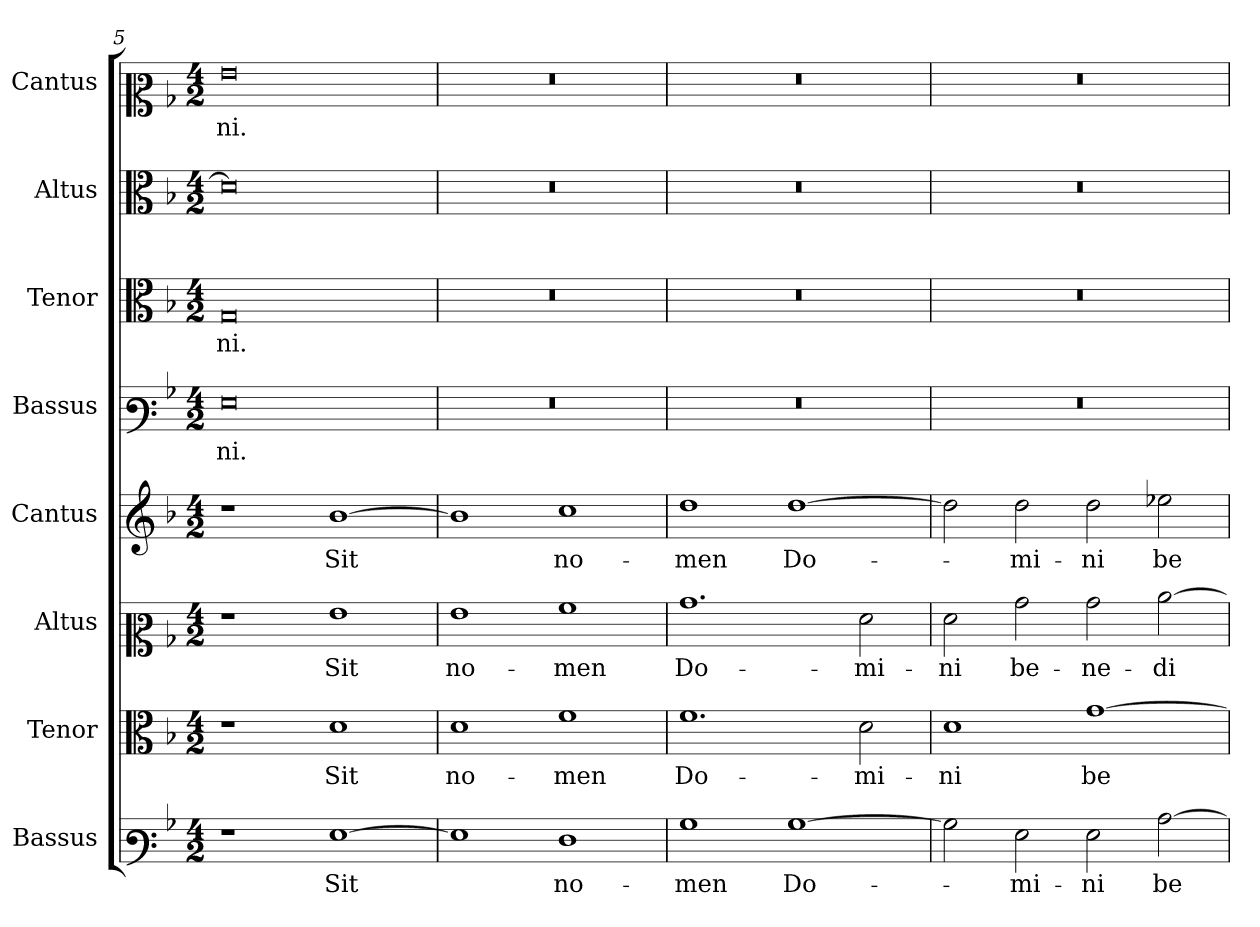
**kern	**text	**kern	**text	**kern	**text	**kern	**text	**kern	**text	**kern	**text	**kern	**kern	**text
*part8	*part8	*part7	*part7	*part6	*part6	*part5	*part5	*part4	*part4	*part3	*part3	*part2	*part1	*part1
*staff8	*staff8	*staff7	*staff7	*staff6	*staff6	*staff5	*staff5	*staff4	*staff4	*staff3	*staff3	*staff2	*staff1	*staff1
*I"Bassus	*	*I"Tenor	*	*I"Altus	*	*I"Cantus	*	*I"Bassus	*	*I"Tenor	*	*I"Altus	*I"Cantus	*
*I'B.	*	*I'T.	*	*I'A.	*	*I'C.	*	*I'B.	*	*I'T.	*	*I'A.	*I'C.	*
*clefF3	*	*clefC3	*	*clefC2	*	*clefG2	*	*clefF3	*	*clefC3	*	*clefC3	*clefC2	*
*k[b-]	*	*k[b-]	*	*k[b-]	*	*k[b-]	*	*k[b-]	*	*k[b-]	*	*k[b-]	*k[b-]	*
*M4/2	*	*M4/2	*	*M4/2	*	*M4/2	*	*M4/2	*	*M4/2	*	*M4/2	*M4/2	*
=5	=5	=5	=5	=5	=5	=5	=5	=5	=5	=5	=5	=5	=5	=5
1r	.	1r	.	1r	.	1r	.	0G	-ni.	0G	-ni.	0d]	0g	-ni.
[1G	Sit	1d	Sit	1g	Sit	[1b-	Sit	.	.	.	.	.	.	.
=6	=6	=6	=6	=6	=6	=6	=6	=6	=6	=6	=6	=6	=6	=6
!	!	!	!	!	!	!	!	!LO:N:vis=1	!	!LO:N:vis=1	!	!LO:N:vis=1	!LO:N:vis=1	!
1G]	.	1d	no-	1g	no-	1b-]	.	0r	.	0r	.	0r	0r	.
1F	no-	1f	-men	1a	-men	1cc	no-	.	.	.	.	.	.	.
=7	=7	=7	=7	=7	=7	=7	=7	=7	=7	=7	=7	=7	=7	=7
!	!	!	!	!	!	!	!	!LO:N:vis=1	!	!LO:N:vis=1	!	!LO:N:vis=1	!LO:N:vis=1	!
1B-	-men	1.f	Do-	1.b-	Do-	1dd	-men	0r	.	0r	.	0r	0r	.
[1B-	Do-	.	.	.	.	[1dd	Do-	.	.	.	.	.	.	.
.	.	2d\	-mi-	2f\	-mi-	.	.	.	.	.	.	.	.	.
=8	=8	=8	=8	=8	=8	=8	=8	=8	=8	=8	=8	=8	=8	=8
!	!	!	!	!	!	!	!	!LO:N:vis=1	!	!LO:N:vis=1	!	!LO:N:vis=1	!LO:N:vis=1	!
2B-\]	.	1d	-ni	2f\	-ni	2dd\]	.	0r	.	0r	.	0r	0r	.
2G\	-mi-	.	.	2b-\	be-	2dd\	-mi-	.	.	.	.	.	.	.
2G\	-ni	[1g	be-	2b-\	-ne-	2dd\	-ni	.	.	.	.	.	.	.
[2c\	be-	.	.	[2cc\	-di-	2ee-X\	be-	.	.	.	.	.	.	.
=	=	=	=	=	=	=	=	=	=	=	=	=	=	=
*-	*-	*-	*-	*-	*-	*-	*-	*-	*-	*-	*-	*-	*-	*-
